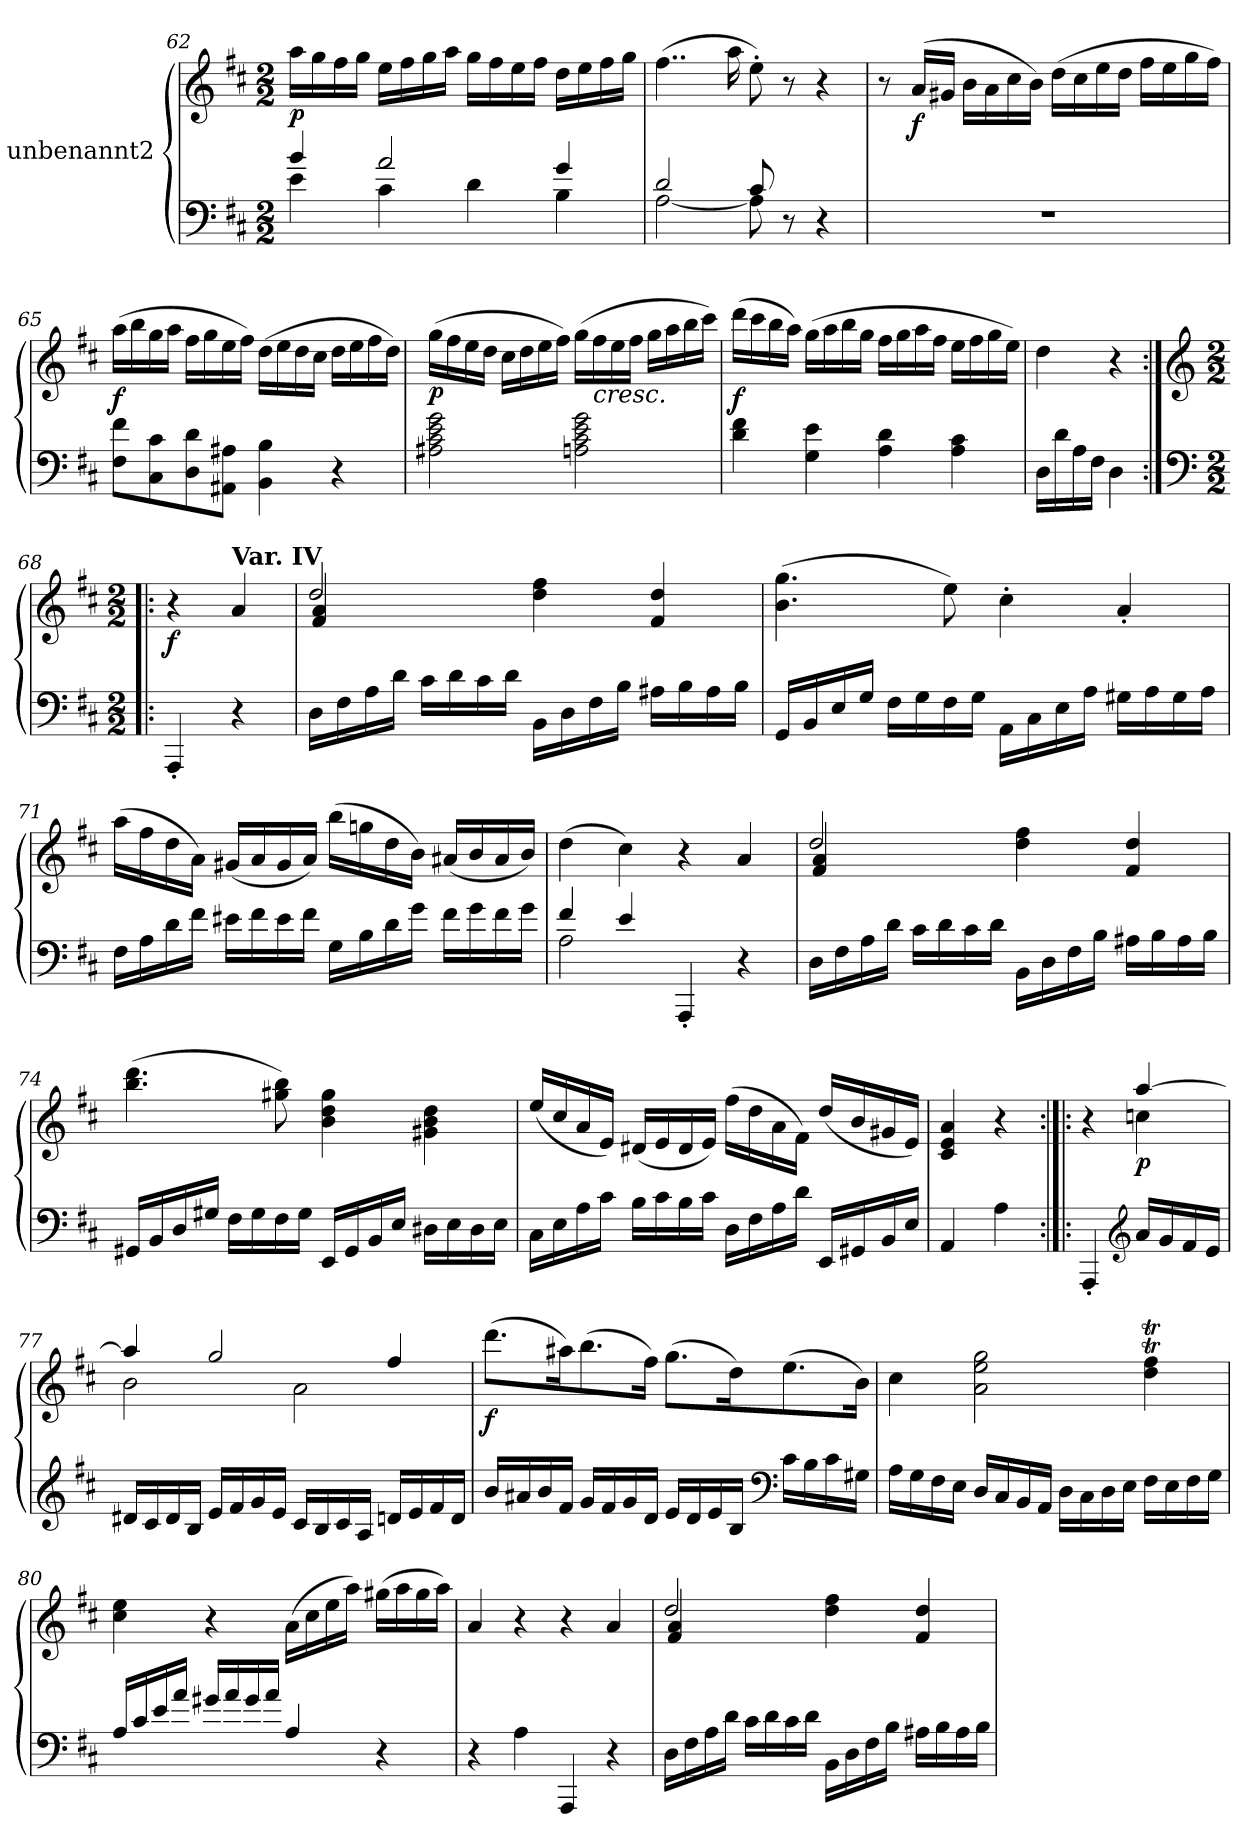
**kern	**kern	**dynam
*part1	*part1	*part1
*staff2	*staff1	*staff1/2
*I"unbenannt2	*	*
!!LO:LB:g=z
*clefF4	*clefG2	*
*k[f#c#]	*k[f#c#]	*
*M2/2	*M2/2	*
=62	=62	=62
*^	*	*
!	!	!	!LO:DY:b
4b/	4e\	16aa\LL	p
.	.	16gg\	.
.	.	16ff#\	.
.	.	16gg\JJ	.
2a/	4c#\	16ee\LL	.
.	.	16ff#\	.
.	.	16gg\	.
.	.	16aa\JJ	.
.	4d\	16gg\LL	.
.	.	16ff#\	.
.	.	16ee\	.
.	.	16ff#\JJ	.
4g/	4B\	16dd\LL	.
.	.	16ee\	.
.	.	16ff#\	.
.	.	16gg\JJ	.
=63	=63	=63	=63
2d/	[2A\	(>4..ff#\	.
.	.	16aa\	.
8c#/	8A\]	8ee'\)	.
8r	4.ryy	8r	.
4r	.	4r	.
*v	*v	*	*
=64	=64	=64
1r	8r	.
!	!	!LO:DY:b
.	(>16a/LL	f
.	16g#X/JJ	.
.	16b\LL	.
.	16a\	.
.	16cc#\	.
.	16b\JJ)	.
.	(>16dd\LL	.
.	16cc#\	.
.	16ee\	.
.	16dd\JJ	.
.	16ff#\LL	.
.	16ee\	.
.	16gg\	.
.	16ff#\JJ)	.
!!LO:LB:g=z
=65	=65	=65
!	!	!LO:DY:b
8F#\ 8f#\L	(>16aa\LL	f
.	16bb\	.
8C#\ 8c#\	16gg\	.
.	16aa\JJ	.
8D\ 8d\	16ff#\LL	.
.	16gg\	.
8AA#X\ 8A#X\J	16ee\	.
.	16ff#\JJ)	.
4BB\ 4B\	(>16dd\LL	.
.	16ee\	.
.	16dd\	.
.	16cc#\JJ	.
4r	16dd\LL	.
.	16ee\	.
.	16ff#\	.
.	16dd\JJ)	.
=66	=66	=66
!	!	!LO:DY:b
2A#X\ 2c#\ 2e\ 2g\	(>16gg\LL	p
.	16ff#\	.
.	16ee\	.
.	16dd\JJ	.
.	16cc#\LL	.
.	16dd\	.
.	16ee\	.
.	16ff#\JJ)	.
2An\ 2c#\ 2e\ 2g\	(>16gg\LL	.
!	!LO:TX:b:i:t=cresc.	!
.	16ff#\	.
.	16ee\	.
.	16ff#\JJ	.
.	16gg\LL	.
.	16aa\	.
.	16bb\	.
.	16ccc#\JJ)	.
=67	=67	=67
!	!	!LO:DY:b
4d\ 4f#\	(>16ddd\LL	f
.	16ccc#\	.
.	16bb\	.
.	16aa\JJ)	.
4G\ 4e\	(>16gg\LL	.
.	16aa\	.
.	16bb\	.
.	16gg\JJ	.
4A\ 4d\	16ff#\LL	.
.	16gg\	.
.	16aa\	.
.	16ff#\JJ	.
4A\ 4c#\	16ee\LL	.
.	16ff#\	.
.	16gg\	.
.	16ee\JJ)	.
=68	=68	=68
16D\LL	4dd\	.
16d\	.	.
16A\	.	.
16F#\JJ	.	.
4D\	4r	.
!!LO:LB:g=z
=68X8:|!|:	=68X8:|!|:	=68X8:|!|:
*clefF4	*clefG2	*
*M2/2	*M2/2	*
!	!	!LO:DY:b
4AAA'/	4r	f
!	!LO:TX:a:B:t=Var. IV	!
4r	4a/	.
=69	=69	=69
*	*^	*
16D\LL	2dd/	4f#/ 4a/	.
16F#\	.	.	.
16A\	.	.	.
16d\JJ	.	.	.
16c#\LL	.	2.ryy	.
16d\	.	.	.
16c#\	.	.	.
16d\JJ	.	.	.
16BB\LL	4dd\ 4ff#\	.	.
16D\	.	.	.
16F#\	.	.	.
16B\JJ	.	.	.
16A#X\LL	4f#/ 4dd/	.	.
16B\	.	.	.
16A#\	.	.	.
16B\JJ	.	.	.
=70	=70	=70	=70
16GG/LL	(<4.b\ 4.gg\	2.ryy	.
16BB/	.	.	.
16E/	.	.	.
16G/JJ	.	.	.
16F#\LL	.	.	.
16G\	.	.	.
16F#\	8ee\)	.	.
16G\JJ	.	.	.
16AA\LL	4cc#'\	.	.
16C#\	.	.	.
16E\	.	.	.
16A\JJ	.	.	.
16G#X\LL	4ryy	4a'/	.
16A\	.	.	.
16G#\	.	.	.
16A\JJ	.	.	.
!!LO:LB:g=z	!!
=71	=71	=71	=71
16F#\LL	(<16aa\LL	4ryy	.
16A\	16ff#\	.	.
16d\	16dd\	.	.
16f#\JJ	16a\JJ)	.	.
16e#X\LL	4ryy	(>16g#X/LL	.
16f#\	.	16a/	.
16e#\	.	16g#/	.
16f#\JJ	.	16a/JJ)	.
16G\LL	(<16bb\LL	4ryy	.
16B\	16ggn\	.	.
16d\	16dd\	.	.
16g\JJ	16b\JJ)	.	.
16f#\LL	4ryy	(>16a#X/LL	.
16g\	.	16b/	.
16f#\	.	16a#/	.
16g\JJ	.	16b/JJ)	.
*	*v	*v	*
=72	=72	=72
*^	*	*
4f#/	2A\	(>4dd\	.
4e/	.	4cc#\)	.
2ryy	4AAA'/	4r	.
.	4r	4a/	.
*v	*v	*	*
=73	=73	=73
*	*^	*
16D\LL	2dd/	4f#/ 4a/	.
16F#\	.	.	.
16A\	.	.	.
16d\JJ	.	.	.
16c#\LL	.	2.ryy	.
16d\	.	.	.
16c#\	.	.	.
16d\JJ	.	.	.
16BB\LL	4dd\ 4ff#\	.	.
16D\	.	.	.
16F#\	.	.	.
16B\JJ	.	.	.
16A#X\LL	4f#/ 4dd/	.	.
16B\	.	.	.
16A#\	.	.	.
16B\JJ	.	.	.
*	*v	*v	*
!!LO:PB:g=z
=74	=74	=74
16GG#X/LL	(>4.bb\ 4.ddd\	.
16BB/	.	.
16D/	.	.
16G#X/JJ	.	.
16F#\LL	.	.
16G#\	.	.
16F#\	8gg#X\ 8bb\)	.
16G#\JJ	.	.
16EE/LL	4b\ 4dd\ 4gg#\	.
16GG#/	.	.
16BB/	.	.
16E/JJ	.	.
16D#X\LL	4g#X\ 4b\ 4dd\	.
16E\	.	.
16D#\	.	.
16E\JJ	.	.
=75	=75	=75
*	*^	*
16C#\LL	4ryy	(>16ee/LL	.
16E\	.	16cc#/	.
16A\	.	16a/	.
16c#\JJ	.	16e/JJ)	.
16B\LL	4ryy	(>16d#X/LL	.
16c#\	.	16e/	.
16B\	.	16d#/	.
16c#\JJ	.	16e/JJ)	.
16D\LL	(<16ff#\LL	4ryy	.
16F#\	16dd\	.	.
16A\	16a\	.	.
16d\JJ	16f#\JJ)	.	.
16EE/LL	4rcyy	(>16dd/LL	.
16GG#X/	.	16b/	.
16BB/	.	16g#X/	.
16E/JJ	.	16e/JJ)	.
*	*v	*v	*
=76	=76	=76
4AA/	4c#/ 4e/ 4a/	.
4A\	4r	.
!!LO:LB:g=z
=76X9:|!|:	=76X9:|!|:	=76X9:|!|:
*	*^	*
4AAA'/	4r	4ryy	.
*clefG2	*	*	*
!	!	!	!LO:DY:b
16a/LL	[4aa/	4ccn\	p
16g/	.	.	.
16f#/	.	.	.
16e/JJ	.	.	.
=77	=77	=77	=77
16d#X/LL	4aa/]	2b\	.
16c#/	.	.	.
16d#/	.	.	.
16B/JJ	.	.	.
16e/LL	2gg/	.	.
16f#/	.	.	.
16g/	.	.	.
16e/JJ	.	.	.
16c#/LL	.	2a\	.
16B/	.	.	.
16c#/	.	.	.
16A/JJ	.	.	.
16dn/LL	4ff#/	.	.
16e/	.	.	.
16f#/	.	.	.
16d/JJ	.	.	.
*	*v	*v	*
=78	=78	=78
!	!	!LO:DY:b
16b/LL	(>8.ddd\L	f
16a#X/	.	.
16b/	.	.
16f#/JJ	16aa#X\K)	.
16g/LL	(>8.bb\	.
16f#/	.	.
16g/	.	.
16d/JJ	16ff#\Jk)	.
16e/LL	(>8.gg\L	.
16d/	.	.
16e/	.	.
16B/JJ	16dd\K)	.
*clefF4	*	*
16c#\LL	(>8.ee\	.
16B\	.	.
16c#\	.	.
16G#X\JJ	16b\Jk)	.
!!LO:LB:g=z
=79	=79	=79
16A\LL	4cc#\	.
16G\	.	.
16F#\	.	.
16E\JJ	.	.
16D/LL	2a\ 2ee\ 2gg\	.
16C#/	.	.
16BB/	.	.
16AA/JJ	.	.
16D\LL	.	.
16C#\	.	.
16D\	.	.
16E\JJ	.	.
16F#\LL	4dd\T 4ff#\T	.
16E\	.	.
16F#\	.	.
16G\JJ	.	.
=80	=80	=80
16A/LL	4cc#\ 4ee\	.
16c#/	.	.
16e/	.	.
16a/JJ	.	.
16g#X/LL	4r	.
16a/	.	.
16g#/	.	.
16a/JJ	.	.
4A/	(>16a\LL	.
.	16cc#\	.
.	16ee\	.
.	16aa\JJ)	.
4r	(>16gg#X\LL	.
.	16aa\	.
.	16gg#\	.
.	16aa\JJ)	.
=81	=81	=81
4r	4a/	.
4A\	4r	.
4AAA/	4r	.
4r	4a/	.
!!LO:LB:g=z
=82	=82	=82
*	*^	*
16D\LL	2dd/	4f#/ 4a/	.
16F#\	.	.	.
16A\	.	.	.
16d\JJ	.	.	.
16c#\LL	.	2.ryy	.
16d\	.	.	.
16c#\	.	.	.
16d\JJ	.	.	.
16BB\LL	4dd\ 4ff#\	.	.
16D\	.	.	.
16F#\	.	.	.
16B\JJ	.	.	.
16A#X\LL	4f#/ 4dd/	.	.
16B\	.	.	.
16A#\	.	.	.
16B\JJ	.	.	.
*	*v	*v	*
=	=	=
*-	*-	*-
